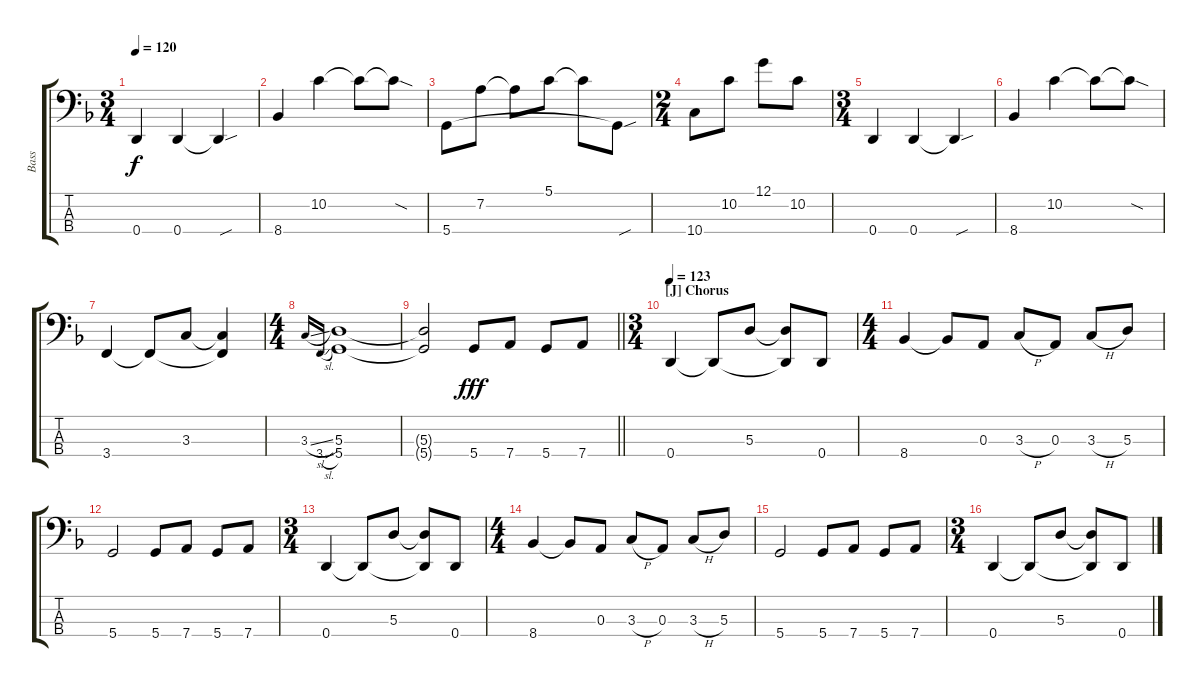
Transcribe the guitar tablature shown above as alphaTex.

\track ("Bass" "Bass") {instrument electricbasspick}
\staff {score tabs}
\tuning (G2 D2 A1 D1) {hide}
\ts (3 4)
\tempo 120
\clef f4
\ks dminor
0.4.4{dy f} 0.4.4 0.4{sou t}.4 |
8.4.4 10.2.4 10.2{t}.8 10.2{sod t}.8 |
5.4.8 7.2.8 7.2{t}.8 5.1.8 5.1{t}.8 5.4{sou t}.8 |
\ts (2 4)
10.4.8 10.2.8 12.1.8 10.2.8 |
\ts (3 4)
0.4.4 0.4.4 0.4{sou t}.4 |
8.4.4 10.2.4 10.2{t}.8 10.2{sod t}.8 |
3.4.4 3.4{t}.8 3.3.8 (3.3{t} 3.4{t}).4 |
\ts (4 4)
3.3{sl}.16{gr onbeat} 3.4{sl}.16{gr onbeat} (5.3 5.4).1 |
\barLineRight lightlight
(5.3{t} 5.4{t}).2 5.4.8{dy fff} 7.4.8 5.4.8 7.4.8 |
\ts (3 4)
\section ("" "[J] Chorus")
\tempo 123
0.4.4 0.4{t}.8 5.3.8 (5.3{t} 0.4{t}).8 0.4.8 |
\ts (4 4)
8.4.4 8.4{t}.8 0.3.8 3.3{h}.8 0.3.8 3.3{h}.8 5.3.8 |
5.4.2 5.4.8 7.4.8 5.4.8 7.4.8 |
\ts (3 4)
0.4.4 0.4{t}.8 5.3.8 (5.3{t} 0.4{t}).8 0.4.8 |
\ts (4 4)
8.4.4 8.4{t}.8 0.3.8 3.3{h}.8 0.3.8 3.3{h}.8 5.3.8 |
5.4.2 5.4.8 7.4.8 5.4.8 7.4.8 |
\ts (3 4)
0.4.4 0.4{t}.8 5.3.8 (5.3{t} 0.4{t}).8 0.4.8
